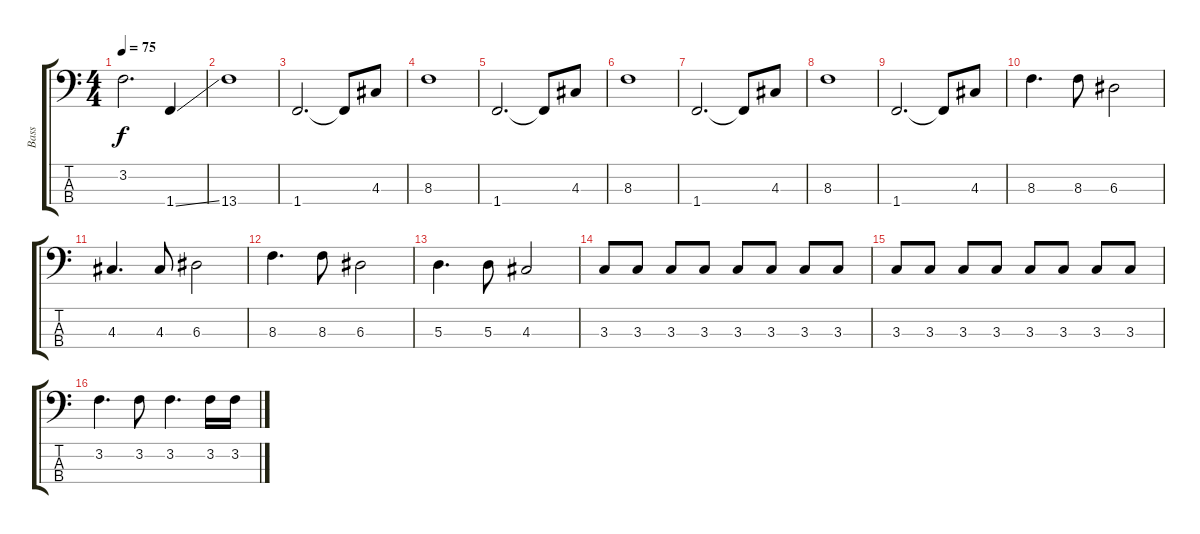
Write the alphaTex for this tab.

\track ("Bass" "Bass") {instrument electricbassfinger}
\staff {score tabs}
\tuning (G2 D2 A1 E1) {hide}
\ts (4 4)
\tempo 75
\clef f4
\ks c
3.2.2{d dy f} 1.4{ss}.4 |
13.4.1 |
1.4.2{d} 1.4{t}.8 4.3.8 |
8.3.1 |
1.4.2{d} 1.4{t}.8 4.3.8 |
8.3.1 |
1.4.2{d} 1.4{t}.8 4.3.8 |
8.3.1 |
1.4.2{d} 1.4{t}.8 4.3.8 |
8.3.4{d} 8.3.8 6.3.2 |
4.3.4{d} 4.3.8 6.3.2 |
8.3.4{d} 8.3.8 6.3.2 |
5.3.4{d} 5.3.8 4.3.2 |
3.3.8 3.3.8 3.3.8 3.3.8 3.3.8 3.3.8 3.3.8 3.3.8 |
3.3.8 3.3.8 3.3.8 3.3.8 3.3.8 3.3.8 3.3.8 3.3.8 |
3.2.4{d} 3.2.8 3.2.4{d} 3.2.16 3.2.16
